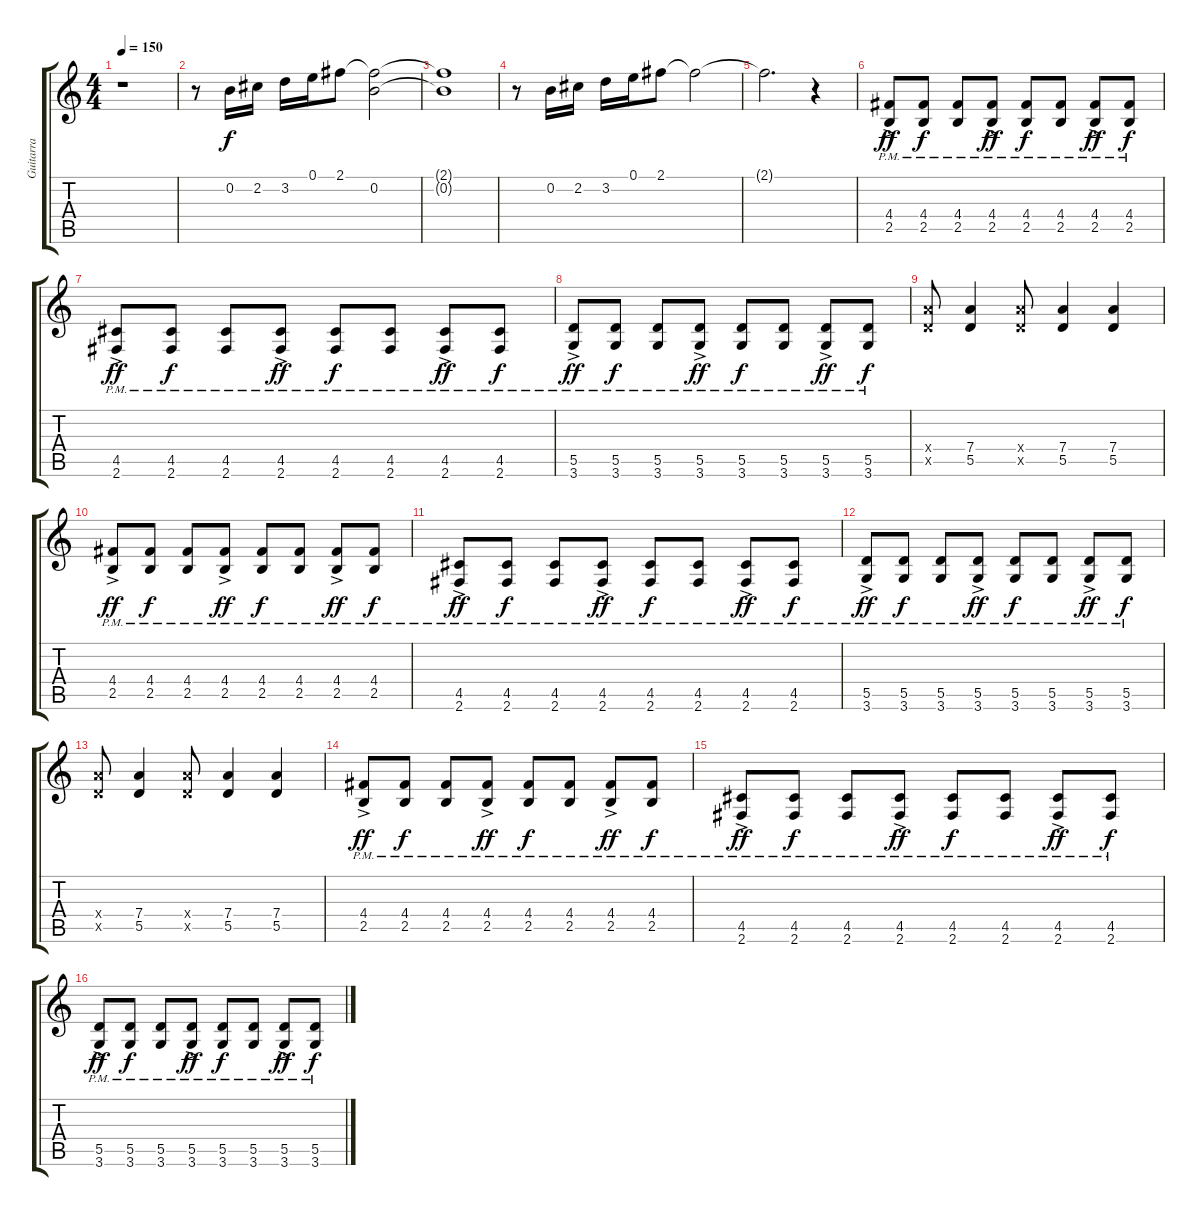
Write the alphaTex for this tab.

\track ("Guitarra" "Guitarra") {instrument distortionguitar}
\staff {score tabs}
\tuning (E4 B3 G3 D3 A2 E2) {hide}
\ts (4 4)
\tempo 150
\clef g2
\ks c
r.1{dy f instrument distortionguitar} |
r.8 0.2.16 2.2.16 3.2.16 0.1.16 2.1.8 (2.1{t} 0.2).2 |
(2.1{t} 0.2{t}).1 |
r.8 0.2.16 2.2.16 3.2.16 0.1.16 2.1.8 2.1{t}.2 |
2.1{t}.2{d} r.4 |
(4.4{ac pm} 2.5{ac pm}).8{dy ff volume 10} (4.4{pm} 2.5{pm}).8{dy f} (4.4{pm} 2.5{pm}).8 (4.4{ac pm} 2.5{ac pm}).8{dy ff} (4.4{pm} 2.5{pm}).8{dy f} (4.4{pm} 2.5{pm}).8 (4.4{ac pm} 2.5{ac pm}).8{dy ff} (4.4{pm} 2.5{pm}).8{dy f} |
(4.5{ac pm} 2.6{ac pm}).8{dy ff} (4.5{pm} 2.6{pm}).8{dy f} (4.5{pm} 2.6{pm}).8 (4.5{ac pm} 2.6{ac pm}).8{dy ff} (4.5{pm} 2.6{pm}).8{dy f} (4.5{pm} 2.6{pm}).8 (4.5{ac pm} 2.6{ac pm}).8{dy ff} (4.5{pm} 2.6{pm}).8{dy f} |
(5.5{ac pm} 3.6{ac pm}).8{dy ff} (5.5{pm} 3.6{pm}).8{dy f} (5.5{pm} 3.6{pm}).8 (5.5{ac pm} 3.6{ac pm}).8{dy ff} (5.5{pm} 3.6{pm}).8{dy f} (5.5{pm} 3.6{pm}).8 (5.5{ac pm} 3.6{ac pm}).8{dy ff} (5.5{pm} 3.6{pm}).8{dy f} |
(7.4{x} 5.5{x}).8 (7.4 5.5).4 (7.4{x} 5.5{x}).8 (7.4 5.5).4 (7.4 5.5).4 |
(4.4{ac pm} 2.5{ac pm}).8{dy ff} (4.4{pm} 2.5{pm}).8{dy f} (4.4{pm} 2.5{pm}).8 (4.4{ac pm} 2.5{ac pm}).8{dy ff} (4.4{pm} 2.5{pm}).8{dy f} (4.4{pm} 2.5{pm}).8 (4.4{ac pm} 2.5{ac pm}).8{dy ff} (4.4{pm} 2.5{pm}).8{dy f} |
(4.5{ac pm} 2.6{ac pm}).8{dy ff} (4.5{pm} 2.6{pm}).8{dy f} (4.5{pm} 2.6{pm}).8 (4.5{ac pm} 2.6{ac pm}).8{dy ff} (4.5{pm} 2.6{pm}).8{dy f} (4.5{pm} 2.6{pm}).8 (4.5{ac pm} 2.6{ac pm}).8{dy ff} (4.5{pm} 2.6{pm}).8{dy f} |
(5.5{ac pm} 3.6{ac pm}).8{dy ff} (5.5{pm} 3.6{pm}).8{dy f} (5.5{pm} 3.6{pm}).8 (5.5{ac pm} 3.6{ac pm}).8{dy ff} (5.5{pm} 3.6{pm}).8{dy f} (5.5{pm} 3.6{pm}).8 (5.5{ac pm} 3.6{ac pm}).8{dy ff} (5.5{pm} 3.6{pm}).8{dy f} |
(7.4{x} 5.5{x}).8 (7.4 5.5).4 (7.4{x} 5.5{x}).8 (7.4 5.5).4 (7.4 5.5).4 |
(4.4{ac pm} 2.5{ac pm}).8{dy ff} (4.4{pm} 2.5{pm}).8{dy f} (4.4{pm} 2.5{pm}).8 (4.4{ac pm} 2.5{ac pm}).8{dy ff} (4.4{pm} 2.5{pm}).8{dy f} (4.4{pm} 2.5{pm}).8 (4.4{ac pm} 2.5{ac pm}).8{dy ff} (4.4{pm} 2.5{pm}).8{dy f} |
(4.5{ac pm} 2.6{ac pm}).8{dy ff} (4.5{pm} 2.6{pm}).8{dy f} (4.5{pm} 2.6{pm}).8 (4.5{ac pm} 2.6{ac pm}).8{dy ff} (4.5{pm} 2.6{pm}).8{dy f} (4.5{pm} 2.6{pm}).8 (4.5{ac pm} 2.6{ac pm}).8{dy ff} (4.5{pm} 2.6{pm}).8{dy f} |
(5.5{ac pm} 3.6{ac pm}).8{dy ff} (5.5{pm} 3.6{pm}).8{dy f} (5.5{pm} 3.6{pm}).8 (5.5{ac pm} 3.6{ac pm}).8{dy ff} (5.5{pm} 3.6{pm}).8{dy f} (5.5{pm} 3.6{pm}).8 (5.5{ac pm} 3.6{ac pm}).8{dy ff} (5.5{pm} 3.6{pm}).8{dy f}
